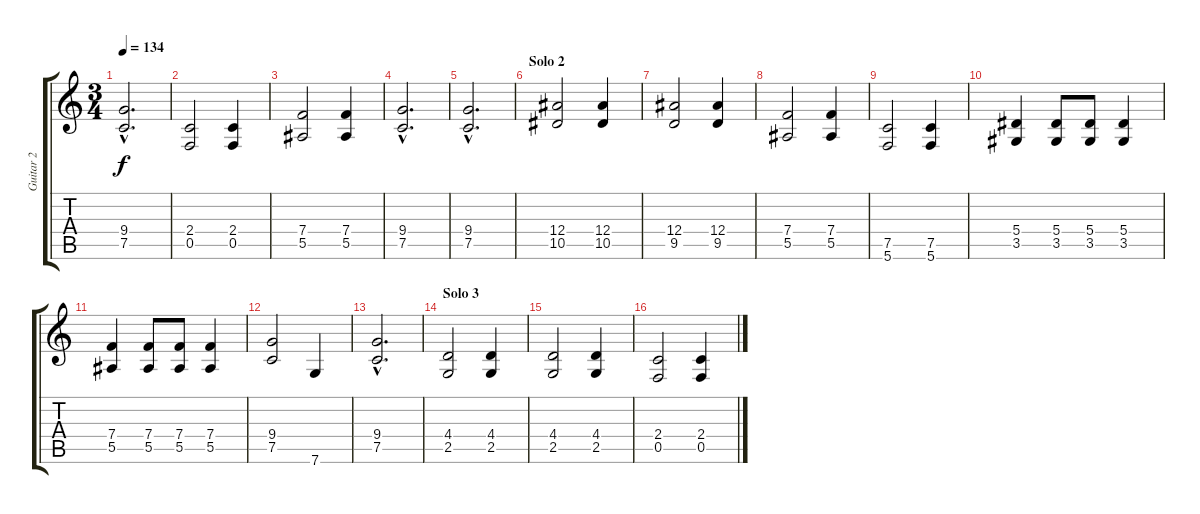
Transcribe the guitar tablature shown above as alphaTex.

\track ("Guitar 2" "Guitar 2") {instrument distortionguitar}
\staff {score tabs}
\tuning (C4 G3 Eb3 Bb2 F2 C2) {hide}
\ts (3 4)
\tempo 134
\clef g2
\ks c
(9.4{hac} 7.5{hac}).2{d dy f} |
(2.4 0.5).2 (2.4 0.5).4 |
(7.4 5.5).2 (7.4 5.5).4 |
(9.4{hac} 7.5{hac}).2{d} |
(9.4{hac} 7.5{hac}).2{d} |
\section ("" "Solo 2")
(12.4 10.5).2 (12.4 10.5).4 |
(12.4 9.5).2 (12.4 9.5).4 |
(7.4 5.5).2 (7.4 5.5).4 |
(7.5 5.6).2 (7.5 5.6).4 |
(5.4 3.5).4 (5.4 3.5).8 (5.4 3.5).8 (5.4 3.5).4 |
(7.4 5.5).4 (7.4 5.5).8 (7.4 5.5).8 (7.4 5.5).4 |
(9.4 7.5).2 7.6.4 |
(9.4{hac} 7.5{hac}).2{d} |
\section ("" "Solo 3")
(4.4 2.5).2 (4.4 2.5).4 |
(4.4 2.5).2 (4.4 2.5).4 |
(2.4 0.5).2 (2.4 0.5).4
